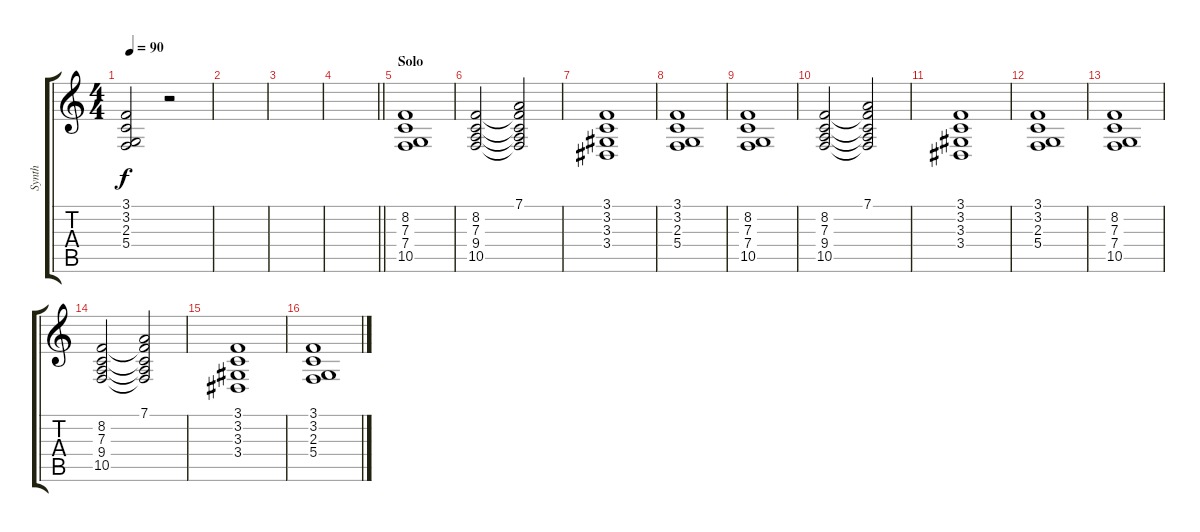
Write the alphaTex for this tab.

\track ("Synth" "Synth") {instrument pad2warm}
\staff {score tabs}
\tuning (D4 A3 F3 C3 G2 C2) {hide}
\ts (4 4)
\tempo 90
\clef g2
\ks c
(3.1{t} 3.2{t} 2.3{t} 5.4{t}).2{dy f} r.2 |
|
|
\barLineRight lightlight
|
\section ("" "Solo")
(8.2 7.3 7.4 10.5).1 |
(8.2 7.3 9.4 10.5).2 (7.1 8.2{t} 7.3{t} 9.4{t} 10.5{t}).2 |
(3.1 3.2 3.3 3.4).1 |
(3.1 3.2 2.3 5.4).1 |
(8.2 7.3 7.4 10.5).1 |
(8.2 7.3 9.4 10.5).2 (7.1 8.2{t} 7.3{t} 9.4{t} 10.5{t}).2 |
(3.1 3.2 3.3 3.4).1 |
(3.1 3.2 2.3 5.4).1 |
(8.2 7.3 7.4 10.5).1 |
(8.2 7.3 9.4 10.5).2 (7.1 8.2{t} 7.3{t} 9.4{t} 10.5{t}).2 |
(3.1 3.2 3.3 3.4).1 |
(3.1 3.2 2.3 5.4).1
